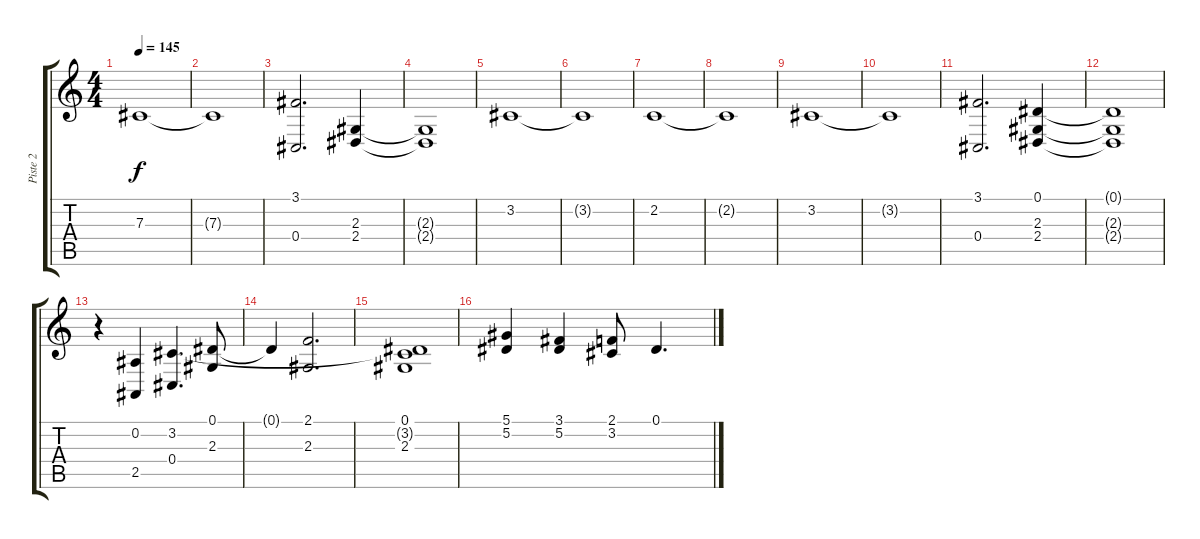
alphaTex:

\track ("Piste 2" "Piste 2") {instrument stringensemble1}
\staff {score tabs}
\tuning (Eb4 Bb3 Gb3 Db3 Ab2 Eb2) {hide}
\ts (4 4)
\tempo 145
\clef g2
\ks c
7.3.1{dy f} |
7.3{t}.1 |
(3.1 0.4).2{d} (2.3 2.4).4 |
(2.3{t} 2.4{t}).1 |
3.2.1 |
3.2{t}.1 |
2.2.1 |
2.2{t}.1 |
3.2.1 |
3.2{t}.1 |
(3.1 0.4).2{d} (0.1 2.3 2.4).4 |
(0.1{t} 2.3{t} 2.4{t}).1 |
r.4 (0.2 2.5).4 (3.2 0.4).4{d} (0.1 2.3).8 |
0.1{t}.4 (2.1 2.3).2{d} |
(0.1 3.2{t} 2.3).1 |
(5.1 5.2).4 (3.1 5.2).4 (2.1 3.2).8 0.1.4{d}
